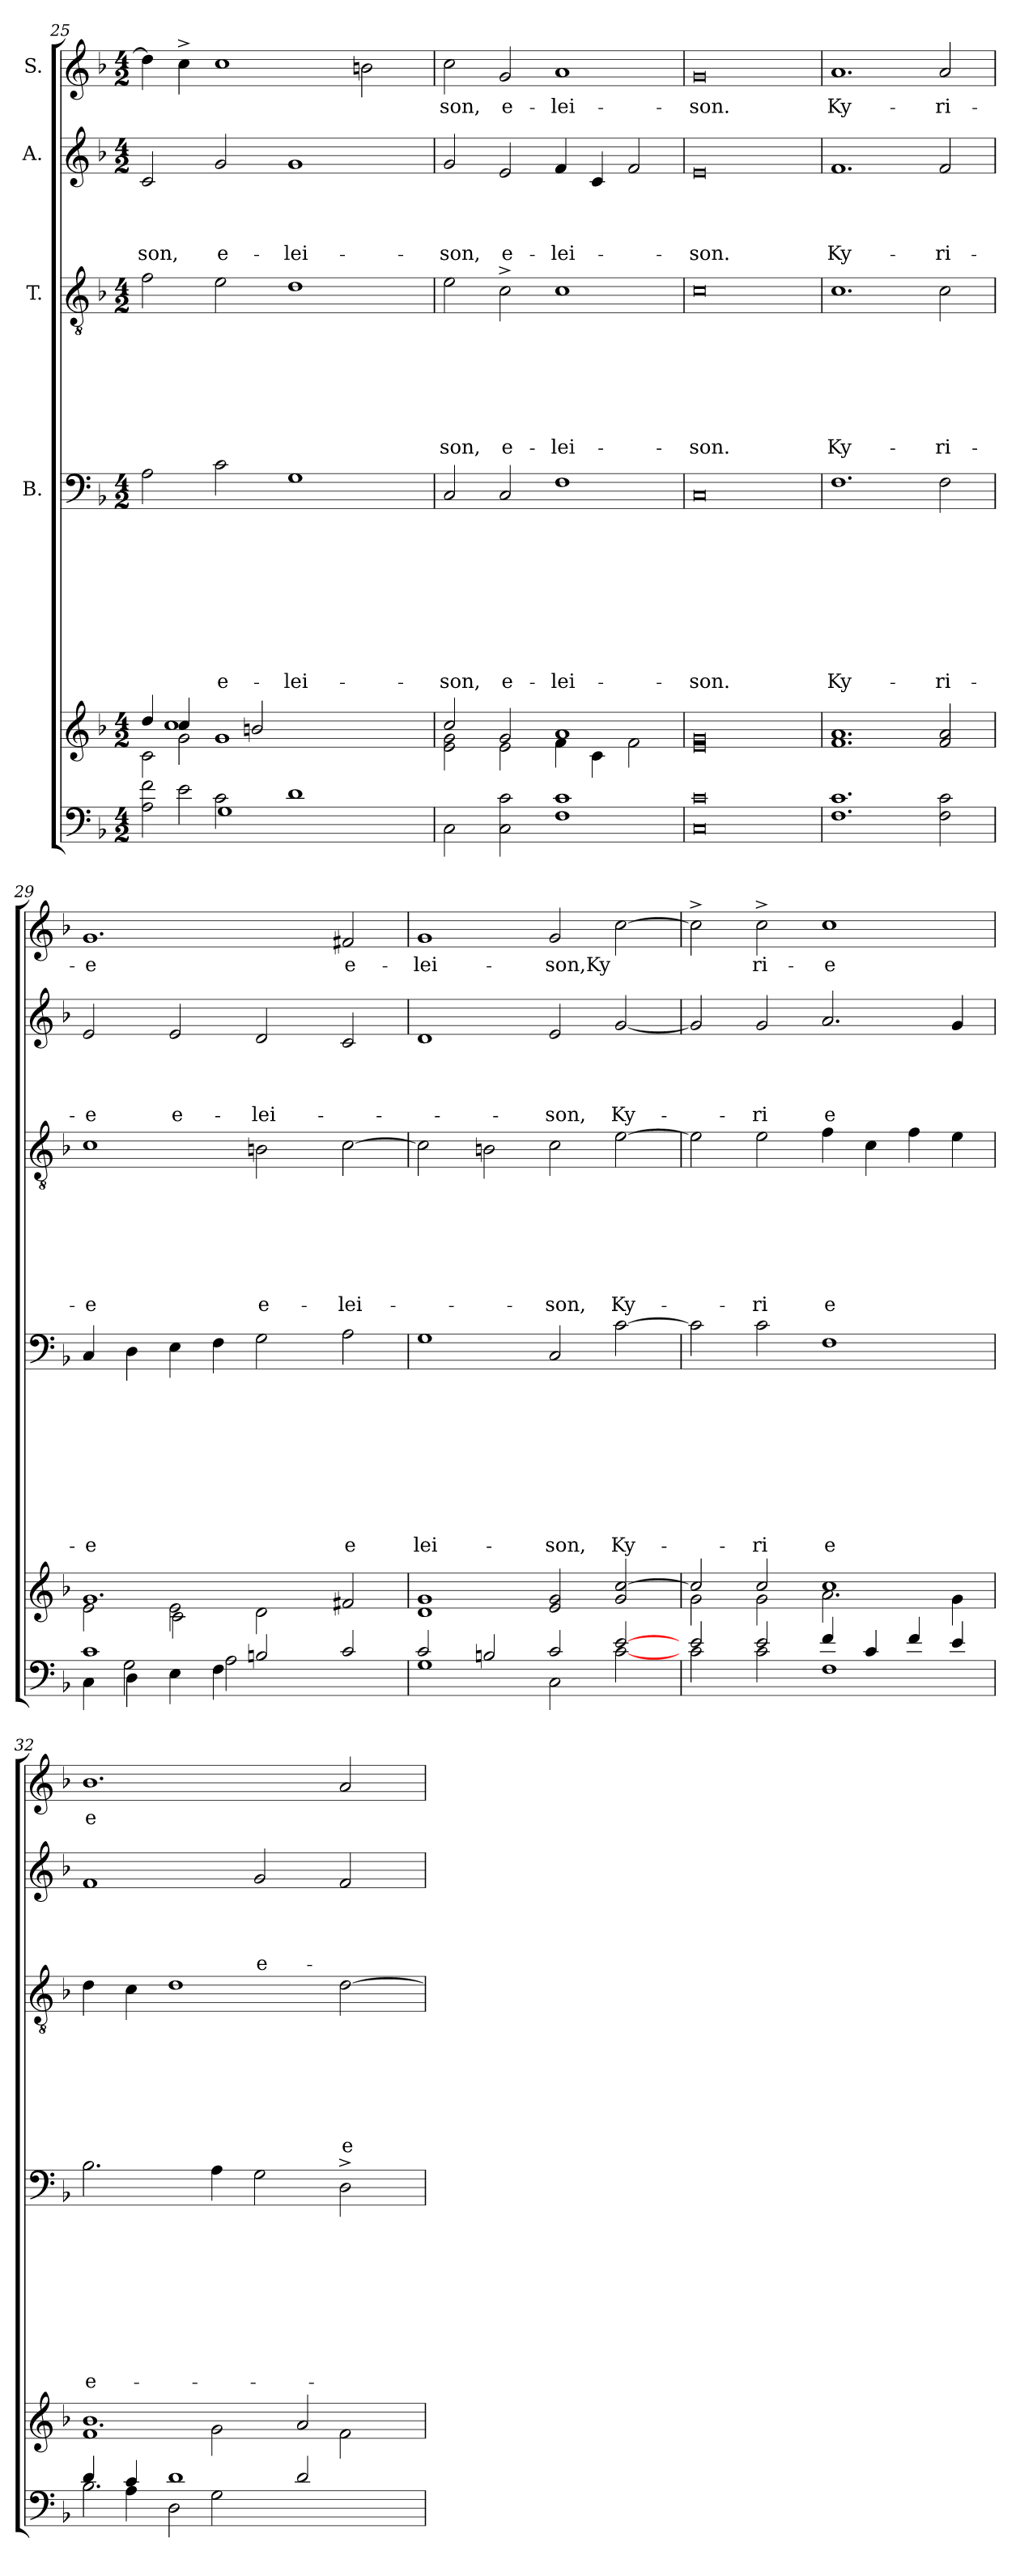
**kern	**kern	**kern	**text	**text	**text	**text	**text	**text	**text	**text	**text	**kern	**text	**text	**text	**text	**text	**text	**text	**kern	**text	**text	**text	**text	**kern	**text
*part5	*part5	*part4	*part4	*part4	*part4	*part4	*part4	*part4	*part4	*part4	*part4	*part3	*part3	*part3	*part3	*part3	*part3	*part3	*part3	*part2	*part2	*part2	*part2	*part2	*part1	*part1
*staff6	*staff5	*staff4	*staff4	*staff4	*staff4	*staff4	*staff4	*staff4	*staff4	*staff4	*staff4	*staff3	*staff3	*staff3	*staff3	*staff3	*staff3	*staff3	*staff3	*staff2	*staff2	*staff2	*staff2	*staff2	*staff1	*staff1
*	*	*I"B.	*	*	*	*	*	*	*	*	*	*I"T.	*	*	*	*	*	*	*	*I"A.	*	*	*	*	*I"S.	*
*clefF4	*clefG2	*clefF4	*	*	*	*	*	*	*	*	*	*clefGv2	*	*	*	*	*	*	*	*clefG2	*	*	*	*	*clefG2	*
*k[b-]	*k[b-]	*k[b-]	*	*	*	*	*	*	*	*	*	*k[b-]	*	*	*	*	*	*	*	*k[b-]	*	*	*	*	*k[b-]	*
*F:	*F:	*F:	*	*	*	*	*	*	*	*	*	*F:	*	*	*	*	*	*	*	*F:	*	*	*	*	*F:	*
*M4/2	*M4/2	*M4/2	*	*	*	*	*	*	*	*	*	*M4/2	*	*	*	*	*	*	*	*M4/2	*	*	*	*	*M4/2	*
=25	=25	=25	=25	=25	=25	=25	=25	=25	=25	=25	=25	=25	=25	=25	=25	=25	=25	=25	=25	=25	=25	=25	=25	=25	=25	=25
*^	*^	*	*	*	*	*	*	*	*	*	*	*	*	*	*	*	*	*	*	*	*	*	*	*	*	*
*	*^	*	*^	*	*	*	*	*	*	*	*	*	*	*	*	*	*	*	*	*	*	*	*	*	*	*	*	*
*	*	*	*	*	*^	*	*	*	*	*	*	*	*	*	*	*	*	*	*	*	*	*	*	*	*	*	*	*	*	*
!	!	!	!	!	!	!	!	!	!	!	!	!	!	!	!	!	!	!	!	!	!	!	!	!	!	!	!	!	!LO:LY:b	!	!
2A\ 2f\	4ryy	2ryy	2c\	4dd/	4ryy	4ryy	2A\	.	.	.	.	.	.	.	.	.	2f\	.	.	.	.	.	.	.	2c/	.	.	.	-son,	4dd\]	.
.	2e\	.	.	4cc/	1cc	2g\	.	.	.	.	.	.	.	.	.	.	.	.	.	.	.	.	.	.	.	.	.	.	.	4cc^>\	.
!	!	!	!	!	!	!	!	!	!	!	!	!	!	!	!	!LO:LY:b	!	!	!	!	!	!	!	!	!	!	!	!	!LO:LY:b	!	!
2c\	.	1G	1g	2ryy	.	.	2c\	.	.	.	.	.	.	.	.	e-	2e\	.	.	.	.	.	.	.	2g/	.	.	.	e-	1cc	.
.	1ryy	.	.	.	.	2bn/	.	.	.	.	.	.	.	.	.	.	.	.	.	.	.	.	.	.	.	.	.	.	.	.	.
!	!	!	!	!	!	!	!	!	!	!	!	!	!	!	!	!LO:LY:b	!	!	!	!	!	!	!	!	!	!	!	!	!LO:LY:b	!	!
1d	.	.	.	1ryy	.	.	1G	.	.	.	.	.	.	.	.	-lei-	1d	.	.	.	.	.	.	.	1g	.	.	.	-lei-	.	.
.	.	.	.	.	2ryy	2ryy	.	.	.	.	.	.	.	.	.	.	.	.	.	.	.	.	.	.	.	.	.	.	.	.	.
.	.	2ryy	2ryy	.	.	.	.	.	.	.	.	.	.	.	.	.	.	.	.	.	.	.	.	.	.	.	.	.	.	2bn\	.
.	4ryy	.	.	.	4ryy	4ryy	.	.	.	.	.	.	.	.	.	.	.	.	.	.	.	.	.	.	.	.	.	.	.	.	.
*	*v	*v	*	*	*	*	*	*	*	*	*	*	*	*	*	*	*	*	*	*	*	*	*	*	*	*	*	*	*	*	*
=26	=26	=26	=26	=26	=26	=26	=26	=26	=26	=26	=26	=26	=26	=26	=26	=26	=26	=26	=26	=26	=26	=26	=26	=26	=26	=26	=26	=26	=26	=26
!	!	!	!	!	!	!	!	!	!	!	!	!	!	!	!LO:LY:b	!	!	!	!	!	!	!	!LO:LY:b	!	!	!	!	!LO:LY:b	!	!LO:LY:b
*	*	*	*v	*v	*v	*	*	*	*	*	*	*	*	*	*	*	*	*	*	*	*	*	*	*	*	*	*	*	*	*
2C\	1ryy	2e\ 2g\	2cc/	2C/	.	.	.	.	.	.	.	.	-son,	2e\	.	.	.	.	.	.	-son,	2g/	.	.	.	-son,	2cc\	-son,
!	!	!	!	!	!	!	!	!	!	!	!	!	!LO:LY:b	!	!	!	!	!	!	!	!LO:LY:b	!	!	!	!	!LO:LY:b	!	!LO:LY:b
2C\ 2c\	.	2g/	2e\	2C/	.	.	.	.	.	.	.	.	e-	2c^>\	.	.	.	.	.	.	e-	2e/	.	.	.	e-	2g/	e-
!	!	!	!	!	!	!	!	!	!	!	!	!	!LO:LY:b	!	!	!	!	!	!	!	!LO:LY:b	!	!	!	!	!LO:LY:b	!	!LO:LY:b
1c	1F	1a	4f\	1F	.	.	.	.	.	.	.	.	-lei-	1c	.	.	.	.	.	.	-lei-	4f/	.	.	.	-lei-	1a	-lei-
.	.	.	4c\	.	.	.	.	.	.	.	.	.	.	.	.	.	.	.	.	.	.	4c/	.	.	.	.	.	.
.	.	.	2f\	.	.	.	.	.	.	.	.	.	.	.	.	.	.	.	.	.	.	2f/	.	.	.	.	.	.
*v	*v	*	*	*	*	*	*	*	*	*	*	*	*	*	*	*	*	*	*	*	*	*	*	*	*	*	*	*
=27	=27	=27	=27	=27	=27	=27	=27	=27	=27	=27	=27	=27	=27	=27	=27	=27	=27	=27	=27	=27	=27	=27	=27	=27	=27	=27	=27
!	!	!	!	!	!	!	!	!	!	!	!	!LO:LY:b	!	!	!	!	!	!	!	!LO:LY:b	!	!	!	!	!LO:LY:b	!	!LO:LY:b
*	*v	*v	*	*	*	*	*	*	*	*	*	*	*	*	*	*	*	*	*	*	*	*	*	*	*	*	*
0C 0c	0e 0g	0C	.	.	.	.	.	.	.	.	-son.	0c	.	.	.	.	.	.	-son.	0e	.	.	.	-son.	0g	-son.
!!LO:LB:g=z
=28	=28	=28	=28	=28	=28	=28	=28	=28	=28	=28	=28	=28	=28	=28	=28	=28	=28	=28	=28	=28	=28	=28	=28	=28	=28	=28
!	!	!	!	!	!	!	!	!	!	!	!LO:LY:b	!	!	!	!	!	!	!	!LO:LY:b	!	!	!	!	!LO:LY:b	!	!LO:LY:b
1.F 1.c	1.f 1.a	1.F	.	.	.	.	.	.	.	.	Ky-	1.c	.	.	.	.	.	.	Ky-	1.f	.	.	.	Ky-	1.a	Ky-
!	!	!	!	!	!	!	!	!	!	!	!LO:LY:b	!	!	!	!	!	!	!	!LO:LY:b	!	!	!	!	!LO:LY:b	!	!LO:LY:b
2F\ 2c\	2f/ 2a/	2F\	.	.	.	.	.	.	.	.	-ri-	2c\	.	.	.	.	.	.	-ri-	2f/	.	.	.	-ri-	2a/	-ri-
=29	=29	=29	=29	=29	=29	=29	=29	=29	=29	=29	=29	=29	=29	=29	=29	=29	=29	=29	=29	=29	=29	=29	=29	=29	=29	=29
*^	*^	*	*	*	*	*	*	*	*	*	*	*	*	*	*	*	*	*	*	*	*	*	*	*	*	*
*	*^	*	*^	*	*	*	*	*	*	*	*	*	*	*	*	*	*	*	*	*	*	*	*	*	*	*	*	*
*	*	*^	*	*	*	*	*	*	*	*	*	*	*	*	*	*	*	*	*	*	*	*	*	*	*	*	*	*	*	*
!	!	!	!	!	!	!	!	!	!	!	!	!	!	!	!	!LO:LY:b	!	!	!	!	!	!	!	!LO:LY:b:rj	!	!	!	!	!LO:LY:b	!	!LO:LY:b:rj
1c	4C\	4ryy	2.ryy	1.g	2e\	2ryy	4C/	.	.	.	.	.	.	.	.	-e	1c	.	.	.	.	.	.	-e	2e/	.	.	.	-e	1.g	-e
.	4D\	2G\	.	.	.	.	4D\	.	.	.	.	.	.	.	.	.	.	.	.	.	.	.	.	.	.	.	.	.	.	.	.
!	!	!	!	!	!	!	!	!	!	!	!	!	!	!	!	!	!	!	!	!	!	!	!	!	!	!	!	!	!LO:LY:b	!	!
.	4E\	.	.	.	2e\	2c\	4E\	.	.	.	.	.	.	.	.	.	.	.	.	.	.	.	.	.	2e/	.	.	.	e-	.	.
.	4F\	2.ryy	2A\	.	.	.	4F\	.	.	.	.	.	.	.	.	.	.	.	.	.	.	.	.	.	.	.	.	.	.	.	.
!	!	!	!	!	!	!	!	!	!	!	!	!	!	!	!	!	!	!	!	!	!	!	!	!LO:LY:b	!	!	!	!	!LO:LY:b	!	!
1ryy	2Bn/	.	.	.	2d\	1ryy	2G\	.	.	.	.	.	.	.	.	.	2Bn\	.	.	.	.	.	.	e-	2d/	.	.	.	-lei-	.	.
.	.	.	2.ryy	.	.	.	.	.	.	.	.	.	.	.	.	.	.	.	.	.	.	.	.	.	.	.	.	.	.	.	.
!	!	!	!	!	!	!	!	!	!	!	!	!	!	!	!	!LO:LY:b	!	!	!	!	!	!	!	!LO:LY:b	!	!	!	!	!	!	!LO:LY:b
.	2ryy	(<2c/	.	2ryy	2f#X/	.	2A\	.	.	.	.	.	.	.	.	e	[>2c\	.	.	.	.	.	.	-lei-	2c/	.	.	.	.	2f#X/	e-
*	*	*v	*v	*	*	*	*	*	*	*	*	*	*	*	*	*	*	*	*	*	*	*	*	*	*	*	*	*	*	*	*
*	*	*	*	*v	*v	*	*	*	*	*	*	*	*	*	*	*	*	*	*	*	*	*	*	*	*	*	*	*	*	*
=30	=30	=30	=30	=30	=30	=30	=30	=30	=30	=30	=30	=30	=30	=30	=30	=30	=30	=30	=30	=30	=30	=30	=30	=30	=30	=30	=30	=30	=30
!	!	!	!	!	!	!	!	!	!	!	!	!	!	!LO:LY:b	!	!	!	!	!	!	!	!	!	!	!	!	!	!	!LO:LY:b
*	*v	*v	*	*	*	*	*	*	*	*	*	*	*	*	*	*	*	*	*	*	*	*	*	*	*	*	*	*	*
*	*	*v	*v	*	*	*	*	*	*	*	*	*	*	*	*	*	*	*	*	*	*	*	*	*	*	*	*	*
1G	2c/	1d 1g	1G	.	.	.	.	.	.	.	.	lei-	2c\]	.	.	.	.	.	.	.	1d	.	.	.	.	1g	-lei-
.	2Bn/	.	.	.	.	.	.	.	.	.	.	.	2Bn\	.	.	.	.	.	.	.	.	.	.	.	.	.	.
!	!	!	!	!	!	!	!	!	!	!	!	!LO:LY:b	!	!	!	!	!	!	!	!LO:LY:b	!	!	!	!	!LO:LY:b	!	!LO:LY:b
2C\	2c/	2e/ 2g/	2C/	.	.	.	.	.	.	.	.	-son,	2c\	.	.	.	.	.	.	-son,	2e/	.	.	.	-son,	2g/	-son,Ky
!	!	!	!	!	!	!	!	!	!	!	!	!LO:LY:b	!	!	!	!	!	!	!	!LO:LY:b	!	!	!	!	!LO:LY:b	!	!
[>2e/	[<2c\	2g/ [>2cc/	[>2c\	.	.	.	.	.	.	.	.	Ky-	[>2e\	.	.	.	.	.	.	Ky-	[<2g/	.	.	.	Ky-	[>2cc\	.
=31	=31	=31	=31	=31	=31	=31	=31	=31	=31	=31	=31	=31	=31	=31	=31	=31	=31	=31	=31	=31	=31	=31	=31	=31	=31	=31	=31
*	*	*^	*	*	*	*	*	*	*	*	*	*	*	*	*	*	*	*	*	*	*	*	*	*	*	*	*
2c\	2e/	2cc/]	2g\)	2c\]	.	.	.	.	.	.	.	.	.	2e\]	.	.	.	.	.	.	.	2g/]	.	.	.	.	2cc^>\]	.
!	!	!	!	!	!	!	!	!	!	!	!	!	!LO:LY:b	!	!	!	!	!	!	!	!LO:LY:b	!	!	!	!	!LO:LY:b	!	!LO:LY:b
2c\	2e/	2g\	2cc/	2c\	.	.	.	.	.	.	.	.	-ri	2e\	.	.	.	.	.	.	-ri	2g/	.	.	.	-ri	2cc^>\	ri-
!	!	!	!	!	!	!	!	!	!	!	!	!	!LO:LY:b:rj	!	!	!	!	!	!	!	!LO:LY:b	!	!	!	!	!LO:LY:b	!	!LO:LY:b:rj
1F	4f/	1cc	2.a\	1F	.	.	.	.	.	.	.	.	e	4f\	.	.	.	.	.	.	e	2.a/	.	.	.	e	1cc	-e
.	4c/	.	.	.	.	.	.	.	.	.	.	.	.	4c\	.	.	.	.	.	.	.	.	.	.	.	.	.	.
.	4f/	.	.	.	.	.	.	.	.	.	.	.	.	4f\	.	.	.	.	.	.	.	.	.	.	.	.	.	.
.	4e/	.	4g\	.	.	.	.	.	.	.	.	.	.	4e\	.	.	.	.	.	.	.	4g/	.	.	.	.	.	.
=32	=32	=32	=32	=32	=32	=32	=32	=32	=32	=32	=32	=32	=32	=32	=32	=32	=32	=32	=32	=32	=32	=32	=32	=32	=32	=32	=32	=32
*^	*^	*	*^	*	*	*	*	*	*	*	*	*	*	*	*	*	*	*	*	*	*	*	*	*	*	*	*	*
!	!	!	!	!	!	!	!	!	!	!	!	!	!	!	!	!LO:LY:b	!	!	!	!	!	!	!	!	!	!	!	!	!	!	!LO:LY:b:rj
2.B-\	4d/	4ryy	2ryy	1f	1.b-	2.ryy	2.B-\	.	.	.	.	.	.	.	.	e-	4d\	.	.	.	.	.	.	.	1f	.	.	.	.	1.b-	e
.	4c/	4A\	.	.	.	.	.	.	.	.	.	.	.	.	.	.	4c\	.	.	.	.	.	.	.	.	.	.	.	.	.	.
.	1d	4ryy	2D\	.	.	.	.	.	.	.	.	.	.	.	.	.	1d	.	.	.	.	.	.	.	.	.	.	.	.	.	.
4ryy	.	2G\	.	.	.	2g\	4A\	.	.	.	.	.	.	.	.	.	.	.	.	.	.	.	.	.	.	.	.	.	.	.	.
!	!	!	!	!	!	!	!	!	!	!	!	!	!	!	!	!	!	!	!	!	!	!	!	!	!	!	!	!	!LO:LY:b	!	!
1ryy	.	.	4ryy	1ryy	.	.	2G\	.	.	.	.	.	.	.	.	.	.	.	.	.	.	.	.	.	2g/	.	.	.	e-	.	.
.	.	2d/	2.ryy	.	.	2a/	.	.	.	.	.	.	.	.	.	.	.	.	.	.	.	.	.	.	.	.	.	.	.	.	.
!	!	!	!	!	!	!	!	!	!	!	!	!	!	!	!	!	!	!	!	!	!	!	!	!LO:LY:b	!	!	!	!	!	!	!
.	4ryy	.	.	.	2f\	.	2D^>\	.	.	.	.	.	.	.	.	.	[>2d\	.	.	.	.	.	.	e-	2f/	.	.	.	.	2a/	.
.	4ryy	4ryy	.	.	.	4ryy	.	.	.	.	.	.	.	.	.	.	.	.	.	.	.	.	.	.	.	.	.	.	.	.	.
*v	*v	*v	*v	*	*	*	*	*	*	*	*	*	*	*	*	*	*	*	*	*	*	*	*	*	*	*	*	*	*	*	*
*	*v	*v	*v	*	*	*	*	*	*	*	*	*	*	*	*	*	*	*	*	*	*	*	*	*	*	*	*	*
=	=	=	=	=	=	=	=	=	=	=	=	=	=	=	=	=	=	=	=	=	=	=	=	=	=	=
*-	*-	*-	*-	*-	*-	*-	*-	*-	*-	*-	*-	*-	*-	*-	*-	*-	*-	*-	*-	*-	*-	*-	*-	*-	*-	*-
